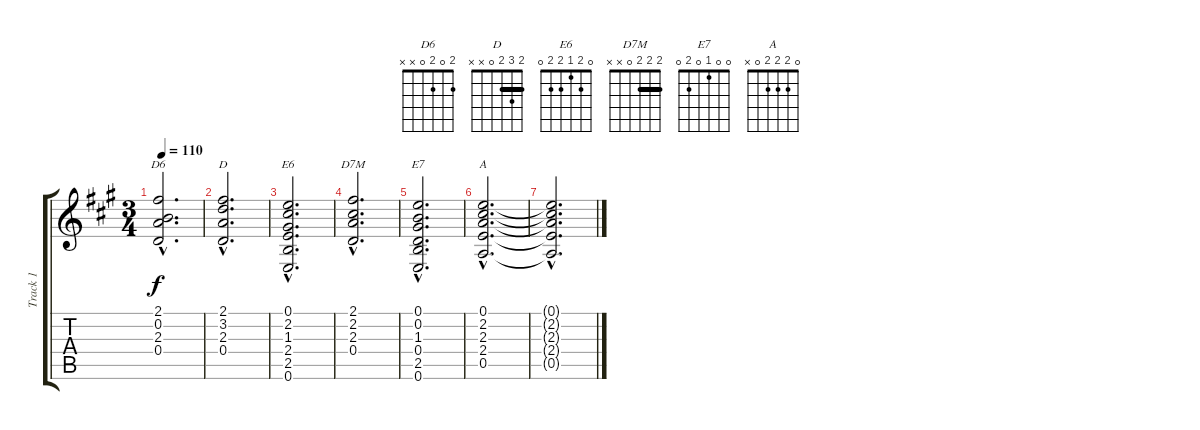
\track ("Track 1" "Track 1") {instrument electricguitarclean}
\staff {score tabs}
\tuning (E4 B3 G3 D3 A2 E2) {hide}
\chord ("D6" 2 0 2 0 x x)
\chord ("D" 2 3 2 0 x x) {barre 2}
\chord ("E6" 0 2 1 2 2 0)
\chord ("D7M" 2 2 2 0 x x) {barre 2}
\chord ("E7" 0 0 1 0 2 0)
\chord ("A" 0 2 2 2 0 x)
\ts (3 4)
\tempo 110
\clef g2
\ks a
(2.1{hac} 0.2{hac} 2.3{hac} 0.4{hac}).2{d ch "D6" dy f} |
(2.1{hac} 3.2{hac} 2.3{hac} 0.4{hac}).2{d ch "D"} |
(0.1{hac} 2.2{hac} 1.3{hac} 2.4{hac} 2.5{hac} 0.6{hac}).2{d ch "E6"} |
(2.1{hac} 2.2{hac} 2.3{hac} 0.4{hac}).2{d ch "D7M"} |
(0.1{hac} 0.2{hac} 1.3{hac} 0.4{hac} 2.5{hac} 0.6{hac}).2{d ch "E7"} |
(0.1{hac} 2.2{hac} 2.3{hac} 2.4{hac} 0.5{hac}).2{d ch "A"} |
(0.1{hac t} 2.2{hac t} 2.3{hac t} 2.4{hac t} 0.5{hac t}).2{d}
